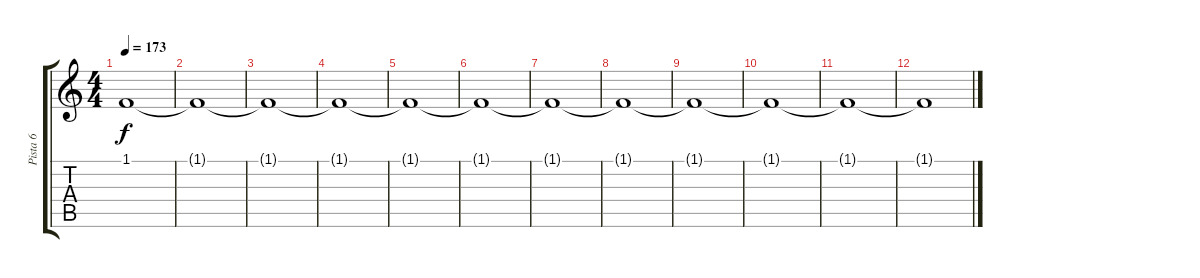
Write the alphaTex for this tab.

\track ("Pista 6" "Pista 6") {instrument stringensemble2}
\staff {score tabs}
\tuning (E4 B3 G3 D3 A2 E2) {hide}
\ts (4 4)
\tempo 173
\clef g2
\ks c
1.1.1{dy f} |
1.1{t}.1 |
1.1{t}.1 |
1.1{t}.1 |
1.1{t}.1 |
1.1{t}.1 |
1.1{t}.1 |
1.1{t}.1 |
1.1{t}.1 |
1.1{t}.1 |
1.1{t}.1 |
1.1{t}.1
